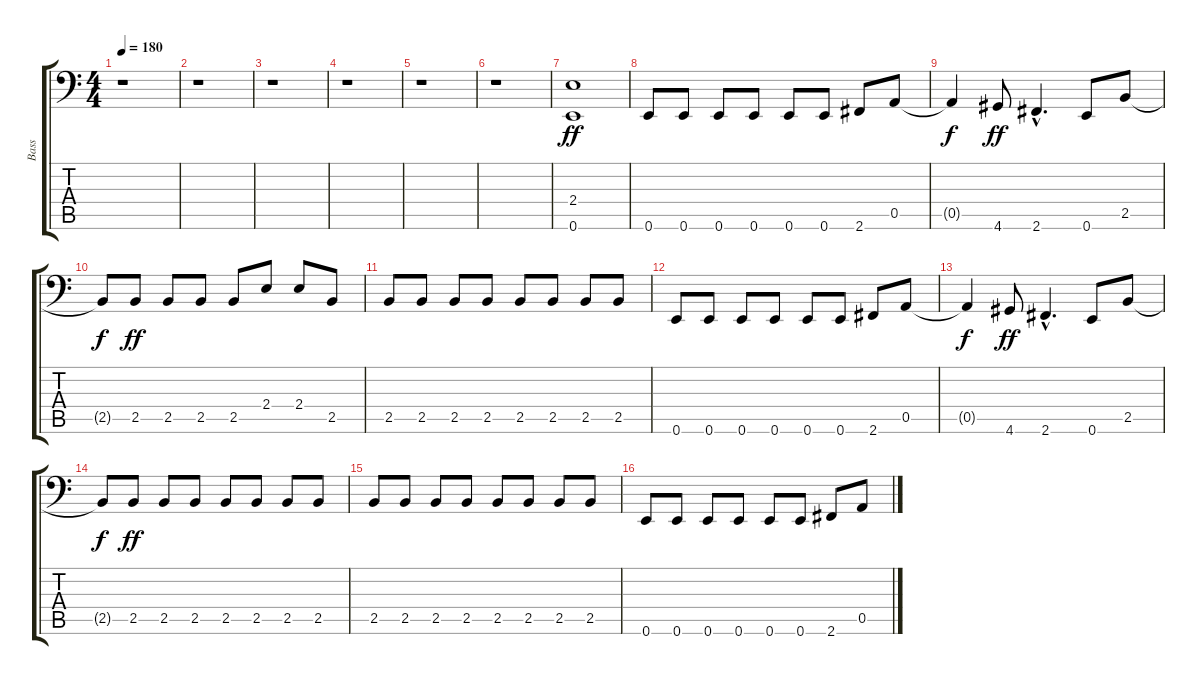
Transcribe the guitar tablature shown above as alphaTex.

\track ("Bass" "Bass") {instrument electricbassfinger}
\staff {score tabs}
\tuning (E3 B2 G2 D2 A1 E1) {hide}
\ts (4 4)
\tempo 180
\clef f4
\ks c
r.1{dy f} |
r.1 |
r.1 |
r.1 |
r.1 |
r.1 |
(2.4 0.6).1{dy ff} |
0.6.8 0.6.8 0.6.8 0.6.8 0.6.8 0.6.8 2.6.8 0.5.8 |
0.5{t}.4{dy f} 4.6.8{dy ff} 2.6{hac}.4{d} 0.6.8 2.5.8 |
2.5{t}.8{dy f} 2.5.8{dy ff} 2.5.8 2.5.8 2.5.8 2.4.8 2.4.8 2.5.8 |
2.5.8 2.5.8 2.5.8 2.5.8 2.5.8 2.5.8 2.5.8 2.5.8 |
0.6.8 0.6.8 0.6.8 0.6.8 0.6.8 0.6.8 2.6.8 0.5.8 |
0.5{t}.4{dy f} 4.6.8{dy ff} 2.6{hac}.4{d} 0.6.8 2.5.8 |
2.5{t}.8{dy f} 2.5.8{dy ff} 2.5.8 2.5.8 2.5.8 2.5.8 2.5.8 2.5.8 |
2.5.8 2.5.8 2.5.8 2.5.8 2.5.8 2.5.8 2.5.8 2.5.8 |
0.6.8 0.6.8 0.6.8 0.6.8 0.6.8 0.6.8 2.6.8 0.5.8
